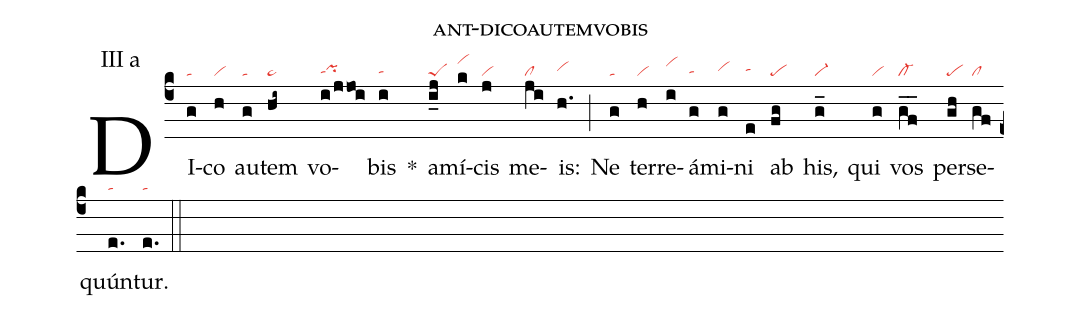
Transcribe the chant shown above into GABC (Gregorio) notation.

name: ant-dicoautemvobis;
annotation: III a;
mode: 3;
nabc-lines: 1;
%%
(c4)
DI(g|ta)co(h|vi) au(g|ta)tem(hi~|ta>) vo(i/jjoi|tahgpihh)bis(i|tahg) *()
a(i_j|peS)mí(k|vihk)cis(j|vi) me(ji|cl)is:(h.|vihh) (;)
Ne(g|ta) ter(h|vi)re(i|vihj)á(g|tahg)mi(g|vihh)ni(e|tahh) ab(fg|pe) his,(g_|vi-) qui(g|vi) vos(gf__|cl-) per(gh|pe)se(gf|cl)quún(e.|ta)tur.(e.|ta) (::)
